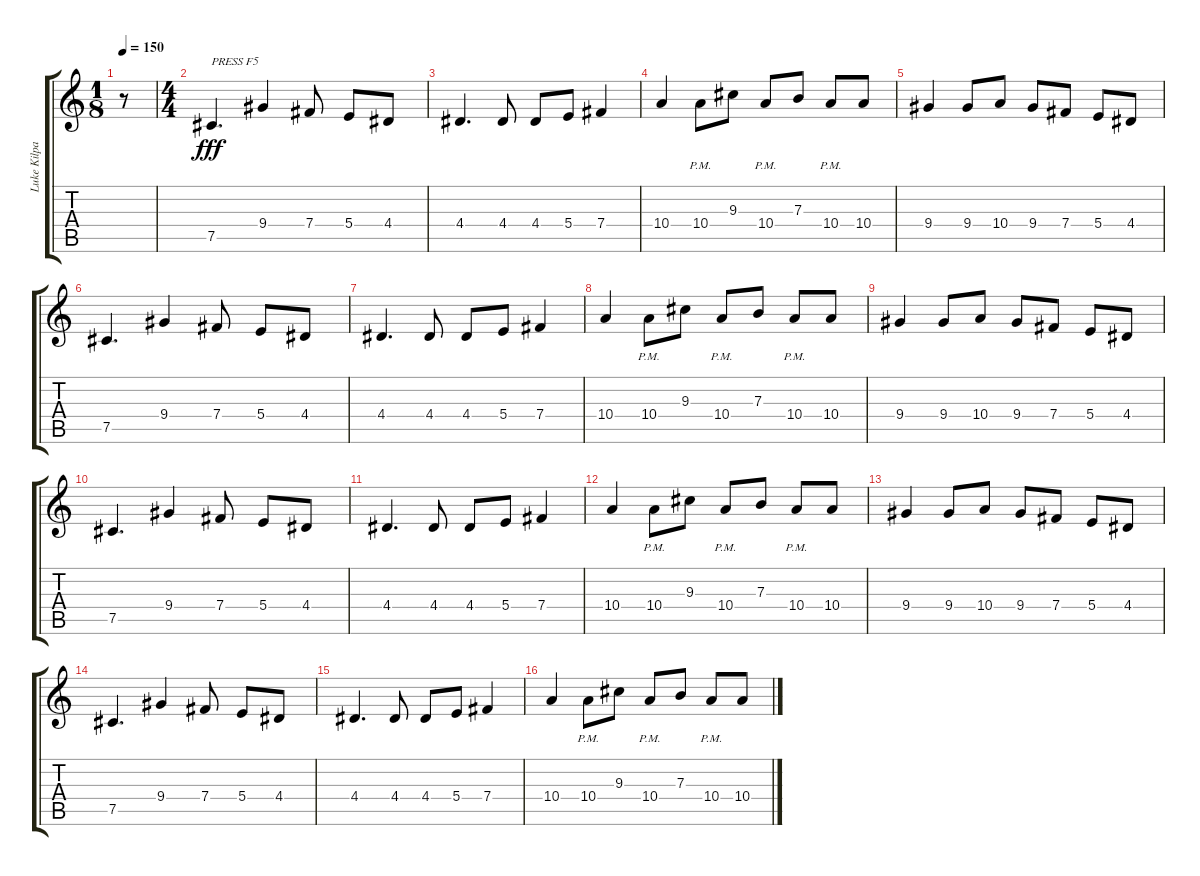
\track ("Luke Kilpatrick" "Luke Kilpa") {instrument distortionguitar}
\staff {score tabs}
\tuning (Db4 Ab3 E3 B2 Gb2 B1) {hide}
\ts (1 8)
\tempo 150
\clef g2
\ks c
r.8{dy fff instrument distortionguitar} |
\ts (4 4)
7.5.4{d txt "PRESS F5"} 9.4.4 7.4.8 5.4.8 4.4.8 |
4.4.4{d} 4.4.8 4.4.8 5.4.8 7.4.4 |
10.4.4 10.4{pm}.8 9.3.8 10.4{pm}.8 7.3.8 10.4{pm}.8 10.4.8 |
9.4.4 9.4.8 10.4.8 9.4.8 7.4.8 5.4.8 4.4.8 |
7.5.4{d} 9.4.4 7.4.8 5.4.8 4.4.8 |
4.4.4{d} 4.4.8 4.4.8 5.4.8 7.4.4 |
10.4.4 10.4{pm}.8 9.3.8 10.4{pm}.8 7.3.8 10.4{pm}.8 10.4.8 |
9.4.4 9.4.8 10.4.8 9.4.8 7.4.8 5.4.8 4.4.8 |
7.5.4{d} 9.4.4 7.4.8 5.4.8 4.4.8 |
4.4.4{d} 4.4.8 4.4.8 5.4.8 7.4.4 |
10.4.4 10.4{pm}.8 9.3.8 10.4{pm}.8 7.3.8 10.4{pm}.8 10.4.8 |
9.4.4 9.4.8 10.4.8 9.4.8 7.4.8 5.4.8 4.4.8 |
7.5.4{d} 9.4.4 7.4.8 5.4.8 4.4.8 |
4.4.4{d} 4.4.8 4.4.8 5.4.8 7.4.4 |
10.4.4 10.4{pm}.8 9.3.8 10.4{pm}.8 7.3.8 10.4{pm}.8 10.4.8
